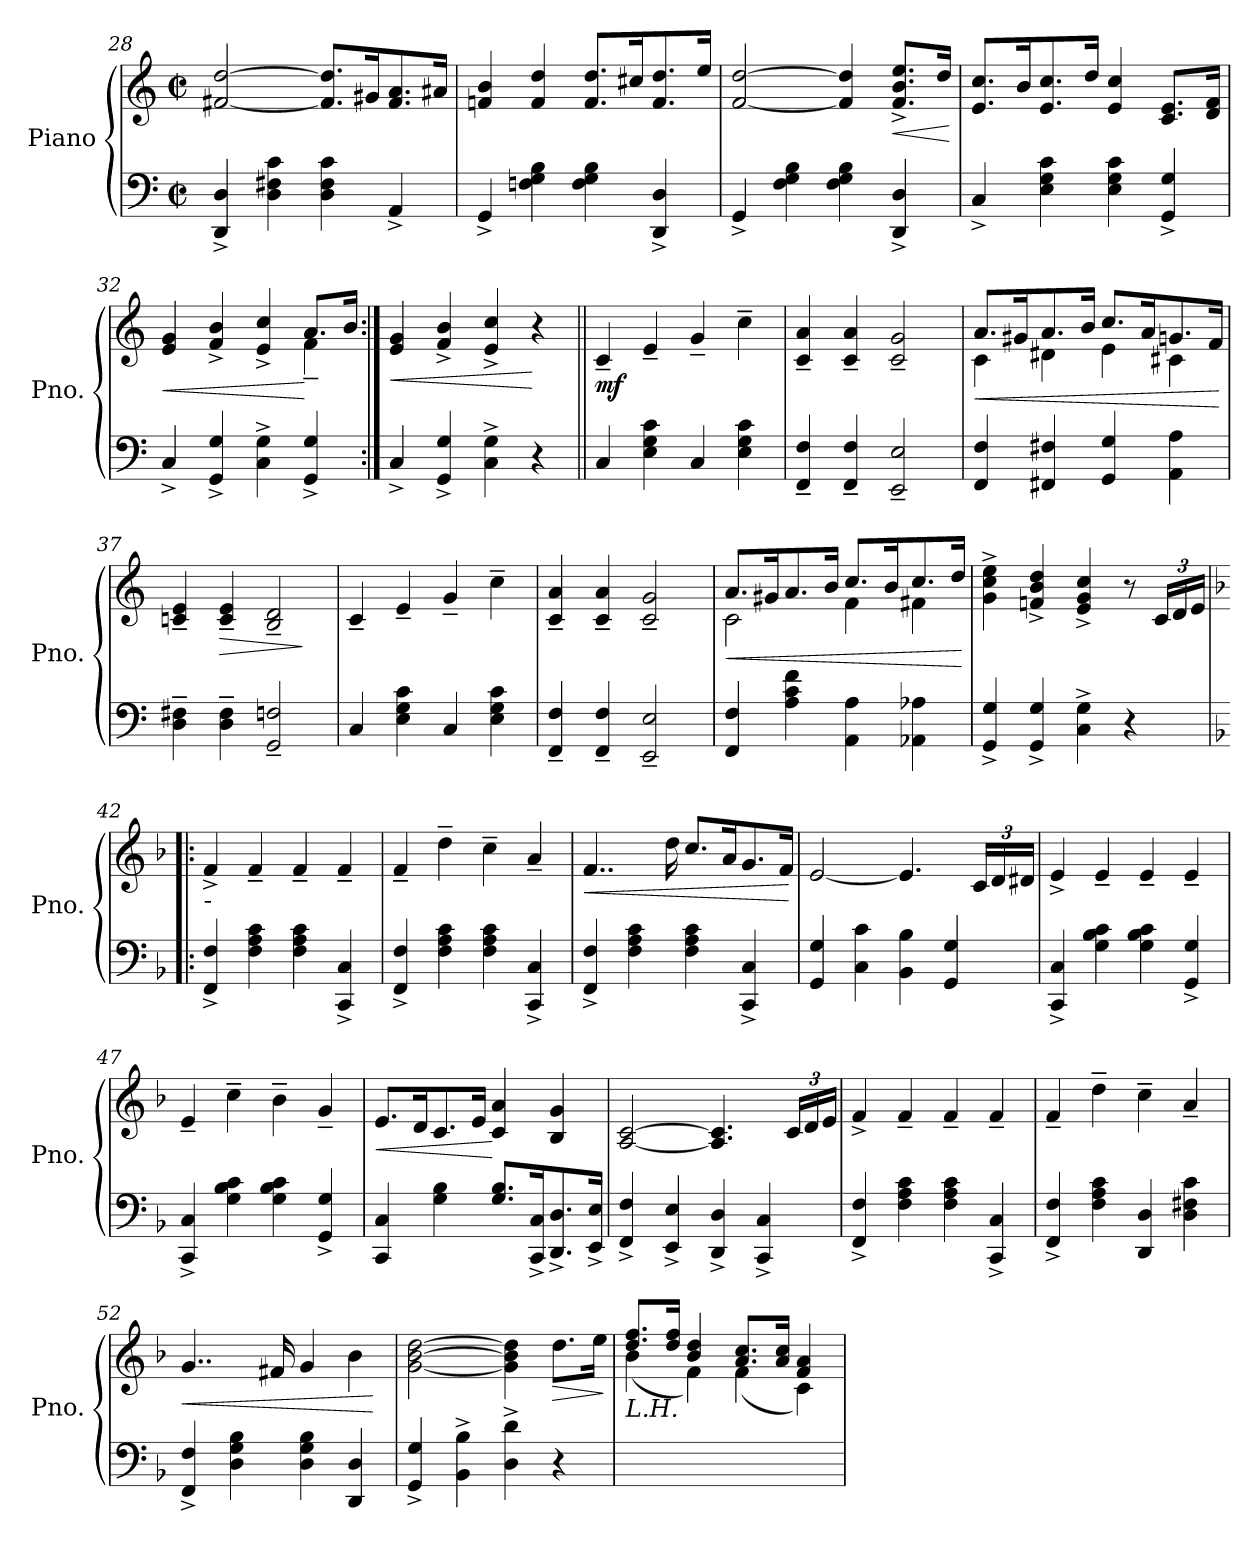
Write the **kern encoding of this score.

**kern	**kern	**dynam
*part1	*part1	*part1
*staff2	*staff1	*staff1/2
*I"Piano	*	*
*I'Pno.	*	*
*clefF4	*clefG2	*
*k[]	*k[]	*
*M2/2	*M2/2	*
*met(c|)	*met(c|)	*
=28	=28	=28
4DD/^ 4D/^	[2f#X/ [2dd/	.
4D\ 4F#X\ 4c\	.	.
4D\ 4F#\ 4c\	8.f#/] 8.dd/]L	.
.	16g#X/K	.
4AA^/	8.f#/ 8.a/	.
.	16a#X/Jk	.
!!LO:LB:g=z
=29	=29	=29
4GG^/	4fn/ 4b/	.
4Fn\ 4G\ 4B\	4f/ 4dd/	.
4F\ 4G\ 4B\	8.f/ 8.dd/L	.
.	16cc#X/K	.
4DD/^ 4D/^	8.f/ 8.dd/	.
.	16ee/Jk	.
=30	=30	=30
4GG^/	[2f/ [2dd/	.
4F\ 4G\ 4B\	.	.
4F\ 4G\ 4B\	4f/] 4dd/]	.
!	!	!LO:HP:b
4DD/^ 4D/^	8.f/^ 8.b/^ 8.ee/^L	<
.	16dd/Jk	.
.	.	[
=31	=31	=31
4C^/	8.e/ 8.cc/L	.
.	16b/K	.
4E\ 4G\ 4c\	8.e/ 8.cc/	.
.	16dd/Jk	.
4E\ 4G\ 4c\	4e/ 4cc/	.
4GG/^ 4G/^	8.c/ 8.e/L	.
.	16d/ 16f/Jk	.
=32	=32	=32
!	!	!LO:HP:b
*	*^	*
4C^/	4e/ 4g/	2.ryy	<
4GG/^ 4G/^	4f/^ 4b/^	.	.
4C\^ 4G\^	4e/^ 4cc/^	.	.
4GG/^ 4G/^	8.a/L	4f~\	[
.	16b/Jk	.	.
*	*v	*v	*
=33:|!	=33:|!	=33:|!
!	!	!LO:HP:b
4C^/	4e/ 4g/	<
4GG/^ 4G/^	4f/^ 4b/^	.
4C\^ 4G\^	4e/^ 4cc/^	.
4r	4r	[
!!LO:LB:g=z
=34||	=34||	=34||
!	!	!LO:DY:b
4C/	4c~/	mf
4E\ 4G\ 4c\	4e~/	.
4C/	4g~/	.
4E\ 4G\ 4c\	4cc~\	.
=35	=35	=35
4FF/~ 4F/~	4c/~ 4a/~	.
4FF/~ 4F/~	4c/~ 4a/~	.
2EE/~ 2E/~	2c/~ 2g/~	.
=36	=36	=36
!	!	!LO:HP:b
*	*^	*
4FF/ 4F/	8.a/L	4c\	<
.	16g#X/K	.	.
4FF#X/ 4F#X/	8.a/	4d#X\	.
.	16b/Jk	.	.
4GG/ 4G/	8.cc/L	4e\	.
.	16a/K	.	.
4AA\ 4A\	8.gn/	4c#X\	.
.	16f/Jk	.	.
*	*v	*v	*
.	.	[
=37	=37	=37
4D\~ 4F#X\~	4cn/~ 4e/~	.
!	!	!LO:HP:b
4D\~ 4F#\~	4c/~ 4e/~	>
2GG/~ 2Fn/~	2B/~ 2d/~	.
.	.	]
!!LO:LB:g=z
=38	=38	=38
4C/	4c~/	.
4E\ 4G\ 4c\	4e~/	.
4C/	4g~/	.
4E\ 4G\ 4c\	4cc~\	.
=39	=39	=39
4FF/~ 4F/~	4c/~ 4a/~	.
4FF/~ 4F/~	4c/~ 4a/~	.
2EE/~ 2E/~	2c/~ 2g/~	.
=40	=40	=40
!	!	!LO:HP:b
*	*^	*
4FF/ 4F/	8.a/L	2c\	<
.	16g#X/K	.	.
4A\ 4c\ 4f\	8.a/	.	.
.	16b/Jk	.	.
4AA\ 4A\	8.cc/L	4f\	.
.	16b/K	.	.
4AA-X\ 4A-X\	8.cc/	4f#X\	.
.	16dd/Jk	.	.
*	*v	*v	*
.	.	[
=41	=41	=41
4GG/^ 4G/^	4g\^ 4cc\^ 4ee\^	.
4GG/^ 4G/^	4fn/^ 4b/^ 4dd/^	.
4C\^ 4G\^	4e/^ 4g/^ 4cc/^	.
4r	8r	.
*	*Xbrackettup	*
.	24c/LL	.
.	24d/	.
.	24e/JJ	.
!!LO:PB:g=z
=42!|:	=42!|:	=42!|:
*k[b-]	*k[b-]	*
!	!LO:TX:b:t=-	!
!	!	!LO:DY:b
!	!	!LO:DY:n=1:b
4FF/^ 4F/^	4f^/	p f
4F\ 4A\ 4c\	4f~/	.
4F\ 4A\ 4c\	4f~/	.
4CC/^ 4C/^	4f~/	.
=43	=43	=43
4FF/^ 4F/^	4f~/	.
4F\ 4A\ 4c\	4dd~\	.
4F\ 4A\ 4c\	4cc~\	.
4CC/^ 4C/^	4a~/	.
=44	=44	=44
!	!	!LO:HP:b
4FF/^ 4F/^	4..f/	<
4F\ 4A\ 4c\	.	.
.	16dd\	.
4F\ 4A\ 4c\	8.cc/L	.
.	16a/K	.
4CC/^ 4C/^	8.g/	.
.	16f/Jk	.
.	.	[
=45	=45	=45
4GG/ 4G/	[2e/	.
4C\ 4c\	.	.
4BB-\ 4B-\	4.e/]	.
4GG/ 4G/	.	.
.	24c/LL	.
.	24d/	.
.	24d#X/JJ	.
!!LO:LB:g=z
=46	=46	=46
4CC/^ 4C/^	4e^/	.
4G\ 4B-\ 4c\	4e~/	.
4G\ 4B-\ 4c\	4e~/	.
4GG/^ 4G/^	4e~/	.
=47	=47	=47
4CC/^ 4C/^	4e~/	.
4G\ 4B-\ 4c\	4cc~\	.
4G\ 4B-\ 4c\	4b-~\	.
4GG/^ 4G/^	4g~/	.
=48	=48	=48
!	!	!LO:HP:b
4CC/ 4C/	8.e/L	<
.	16d/K	.
4G\ 4B-\	8.c/	.
.	16e/Jk	.
8.G/ 8.B-/L	4c/ 4a/	[
16CC/^ 16C/^K	.	.
8.DD/^ 8.D/^	4B-/ 4g/	.
16EE/^ 16E/^Jk	.	.
=49	=49	=49
4FF/^ 4F/^	[2A/ [2c/	.
4EE/^ 4E/^	.	.
4DD/^ 4D/^	4.A/] 4.c/]	.
4CC/^ 4C/^	.	.
.	24c/LL	.
.	24d/	.
.	24e/JJ	.
!!LO:LB:g=z
=50	=50	=50
4FF/^ 4F/^	4f^/	.
4F\ 4A\ 4c\	4f~/	.
4F\ 4A\ 4c\	4f~/	.
4CC/^ 4C/^	4f~/	.
=51	=51	=51
4FF/^ 4F/^	4f~/	.
4F\ 4A\ 4c\	4dd~\	.
4DD/ 4D/	4cc~\	.
4D\ 4F#X\ 4c\	4a~/	.
=52	=52	=52
!	!	!LO:HP:b
4FF/^ 4F/^	4..g/	<
4D\ 4G\ 4B-\	.	.
.	16f#X/	.
4D\ 4G\ 4B-\	4g/	.
4DD/ 4D/	4b-\	.
.	.	[
=53	=53	=53
4GG/^ 4G/^	[2g\ [2b-\ [2dd\	.
4BB-\^ 4B-\^	.	.
4D\^ 4d\^	4g\] 4b-\] 4dd\]	.
!	!	!LO:HP:b
4r	8.dd\L	>
.	16ee\Jk	.
.	.	]
=54	=54	=54
*	*^	*
!	!LO:TX:b:i:t=L.H.	!	!
1ryy	8.dd/ 8.ff/L	(<4b-\	.
.	16dd/ 16ff/Jk	.	.
.	4b-/ 4dd/	4f\)	.
.	8.a/ 8.cc/L	(<4f\	.
.	16a/ 16cc/Jk	.	.
.	4f/ 4a/	4c\)	.
*	*v	*v	*
=	=	=
*-	*-	*-
